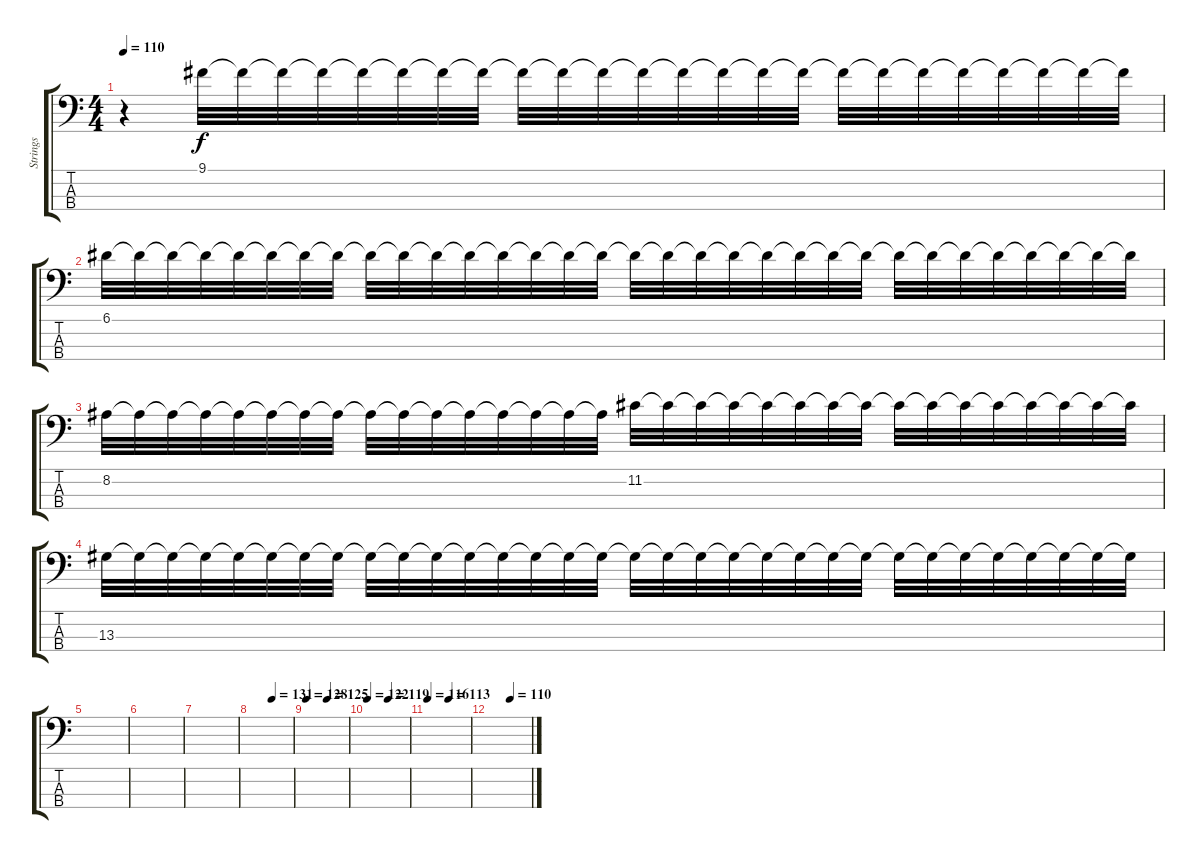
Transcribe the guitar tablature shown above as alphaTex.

\track ("Strings" "Strings") {instrument cello}
\staff {score tabs}
\tuning (A3 D3 G2 C2) {hide}
\ts (4 4)
\tempo 110
\clef f4
\ks c
r.4{dy f} 9.1.32 9.1{t}.32 9.1{t}.32 9.1{t}.32 9.1{t}.32 9.1{t}.32 9.1{t}.32 9.1{t}.32 9.1{t}.32 9.1{t}.32 9.1{t}.32 9.1{t}.32 9.1{t}.32 9.1{t}.32 9.1{t}.32 9.1{t}.32 9.1{t}.32 9.1{t}.32 9.1{t}.32 9.1{t}.32 9.1{t}.32 9.1{t}.32 9.1{t}.32 9.1{t}.32 |
6.1.32 6.1{t}.32 6.1{t}.32 6.1{t}.32 6.1{t}.32 6.1{t}.32 6.1{t}.32 6.1{t}.32 6.1{t}.32 6.1{t}.32 6.1{t}.32 6.1{t}.32 6.1{t}.32 6.1{t}.32 6.1{t}.32 6.1{t}.32 6.1{t}.32 6.1{t}.32 6.1{t}.32 6.1{t}.32 6.1{t}.32 6.1{t}.32 6.1{t}.32 6.1{t}.32 6.1{t}.32 6.1{t}.32 6.1{t}.32 6.1{t}.32 6.1{t}.32 6.1{t}.32 6.1{t}.32 6.1{t}.32 |
8.2.32 8.2{t}.32 8.2{t}.32 8.2{t}.32 8.2{t}.32 8.2{t}.32 8.2{t}.32 8.2{t}.32 8.2{t}.32 8.2{t}.32 8.2{t}.32 8.2{t}.32 8.2{t}.32 8.2{t}.32 8.2{t}.32 8.2{t}.32 11.2.32 11.2{t}.32 11.2{t}.32 11.2{t}.32 11.2{t}.32 11.2{t}.32 11.2{t}.32 11.2{t}.32 11.2{t}.32 11.2{t}.32 11.2{t}.32 11.2{t}.32 11.2{t}.32 11.2{t}.32 11.2{t}.32 11.2{t}.32 |
13.3.32 13.3{t}.32 13.3{t}.32 13.3{t}.32 13.3{t}.32 13.3{t}.32 13.3{t}.32 13.3{t}.32 13.3{t}.32 13.3{t}.32 13.3{t}.32 13.3{t}.32 13.3{t}.32 13.3{t}.32 13.3{t}.32 13.3{t}.32 13.3{t}.32 13.3{t}.32 13.3{t}.32 13.3{t}.32 13.3{t}.32 13.3{t}.32 13.3{t}.32 13.3{t}.32 13.3{t}.32 13.3{t}.32 13.3{t}.32 13.3{t}.32 13.3{t}.32 13.3{t}.32 13.3{t}.32 13.3{t}.32 |
|
|
|
\tempo (131 0.5)
|
\tempo 128
\tempo (125 0.5)
|
\tempo 122
\tempo (119 0.5)
|
\tempo 116
\tempo (113 0.5)
|
\tempo (110 0.5)
